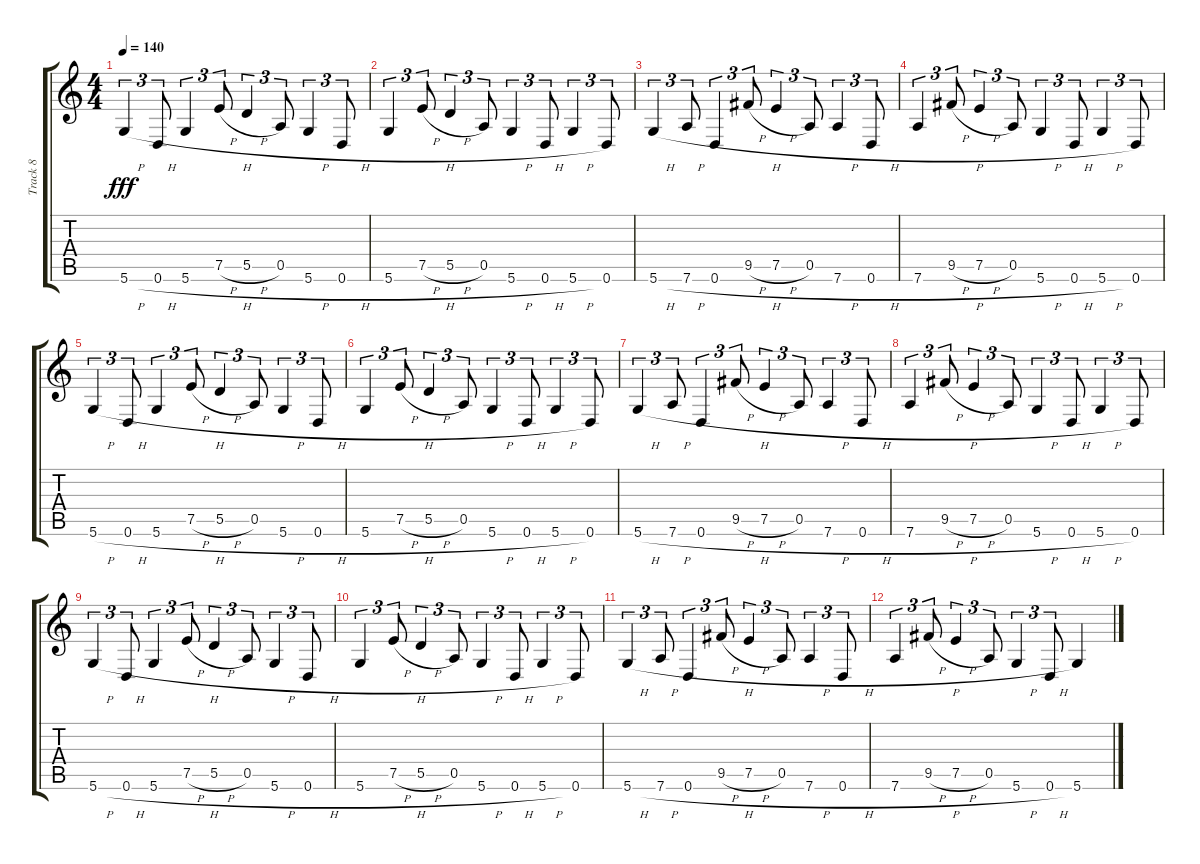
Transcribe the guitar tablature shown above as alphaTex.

\track ("Track 8" "Track 8") {instrument overdrivenguitar}
\staff {score tabs}
\tuning (E4 B3 G3 D3 A2 D2) {hide}
\ts (4 4)
\tempo 140
\clef g2
\ks c
5.6{h}.4{tu (3 2) dy fff} 0.6{h}.8{tu (3 2)} 5.6{h}.4{tu (3 2)} 7.5{h}.8{tu (3 2)} 5.5{h}.4{tu (3 2)} 0.5.8{tu (3 2)} 5.6{h}.4{tu (3 2)} 0.6{h}.8{tu (3 2)} |
5.6{h}.4{tu (3 2)} 7.5{h}.8{tu (3 2)} 5.5{h}.4{tu (3 2)} 0.5.8{tu (3 2)} 5.6{h}.4{tu (3 2)} 0.6{h}.8{tu (3 2)} 5.6{h}.4{tu (3 2)} 0.6.8{tu (3 2)} |
5.6{h}.4{tu (3 2)} 7.6{h}.8{tu (3 2)} 0.6{h}.4{tu (3 2)} 9.5{h}.8{tu (3 2)} 7.5{h}.4{tu (3 2)} 0.5.8{tu (3 2)} 7.6{h}.4{tu (3 2)} 0.6{h}.8{tu (3 2)} |
7.6{h}.4{tu (3 2)} 9.5{h}.8{tu (3 2)} 7.5{h}.4{tu (3 2)} 0.5.8{tu (3 2)} 5.6{h}.4{tu (3 2)} 0.6{h}.8{tu (3 2)} 5.6{h}.4{tu (3 2)} 0.6.8{tu (3 2)} |
5.6{h}.4{tu (3 2)} 0.6{h}.8{tu (3 2)} 5.6{h}.4{tu (3 2)} 7.5{h}.8{tu (3 2)} 5.5{h}.4{tu (3 2)} 0.5.8{tu (3 2)} 5.6{h}.4{tu (3 2)} 0.6{h}.8{tu (3 2)} |
5.6{h}.4{tu (3 2)} 7.5{h}.8{tu (3 2)} 5.5{h}.4{tu (3 2)} 0.5.8{tu (3 2)} 5.6{h}.4{tu (3 2)} 0.6{h}.8{tu (3 2)} 5.6{h}.4{tu (3 2)} 0.6.8{tu (3 2)} |
5.6{h}.4{tu (3 2)} 7.6{h}.8{tu (3 2)} 0.6{h}.4{tu (3 2)} 9.5{h}.8{tu (3 2)} 7.5{h}.4{tu (3 2)} 0.5.8{tu (3 2)} 7.6{h}.4{tu (3 2)} 0.6{h}.8{tu (3 2)} |
7.6{h}.4{tu (3 2)} 9.5{h}.8{tu (3 2)} 7.5{h}.4{tu (3 2)} 0.5.8{tu (3 2)} 5.6{h}.4{tu (3 2)} 0.6{h}.8{tu (3 2)} 5.6{h}.4{tu (3 2)} 0.6.8{tu (3 2)} |
5.6{h}.4{tu (3 2)} 0.6{h}.8{tu (3 2)} 5.6{h}.4{tu (3 2)} 7.5{h}.8{tu (3 2)} 5.5{h}.4{tu (3 2)} 0.5.8{tu (3 2)} 5.6{h}.4{tu (3 2)} 0.6{h}.8{tu (3 2)} |
5.6{h}.4{tu (3 2)} 7.5{h}.8{tu (3 2)} 5.5{h}.4{tu (3 2)} 0.5.8{tu (3 2)} 5.6{h}.4{tu (3 2)} 0.6{h}.8{tu (3 2)} 5.6{h}.4{tu (3 2)} 0.6.8{tu (3 2)} |
5.6{h}.4{tu (3 2)} 7.6{h}.8{tu (3 2)} 0.6{h}.4{tu (3 2)} 9.5{h}.8{tu (3 2)} 7.5{h}.4{tu (3 2)} 0.5.8{tu (3 2)} 7.6{h}.4{tu (3 2)} 0.6{h}.8{tu (3 2)} |
7.6{h}.4{tu (3 2)} 9.5{h}.8{tu (3 2)} 7.5{h}.4{tu (3 2)} 0.5.8{tu (3 2)} 5.6{h}.4{tu (3 2)} 0.6{h}.8{tu (3 2)} 5.6.4
